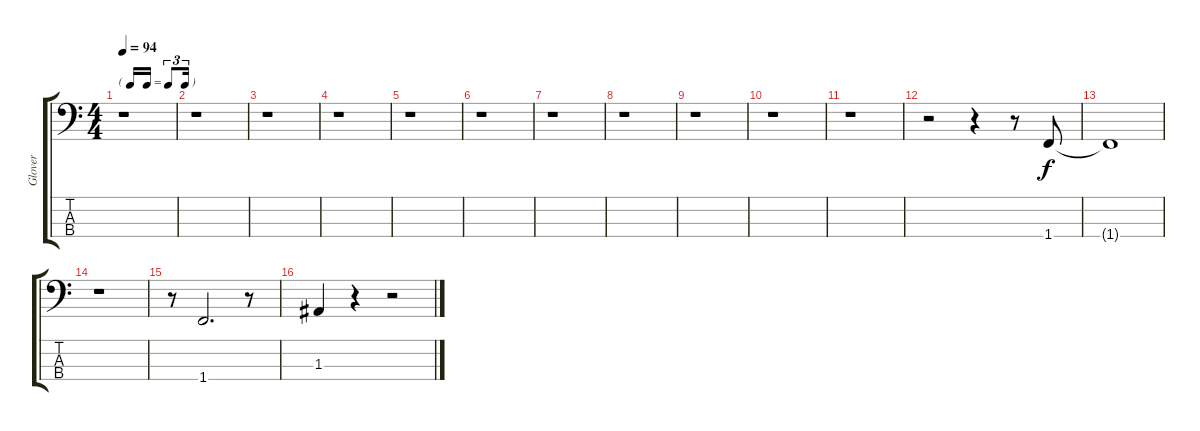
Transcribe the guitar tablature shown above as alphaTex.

\track ("Glover" "Glover") {instrument electricbassfinger}
\staff {score tabs}
\tuning (G2 D2 A1 E1) {hide}
\ts (4 4)
\tf triplet16th
\tempo 94
\clef f4
\ks c
r.1{dy f} |
r.1 |
r.1 |
r.1 |
r.1 |
r.1 |
r.1 |
r.1 |
r.1 |
r.1 |
r.1 |
r.2 r.4 r.8 1.4.8 |
1.4{t}.1 |
r.1 |
r.8 1.4.2{d} r.8 |
1.3.4 r.4 r.2
